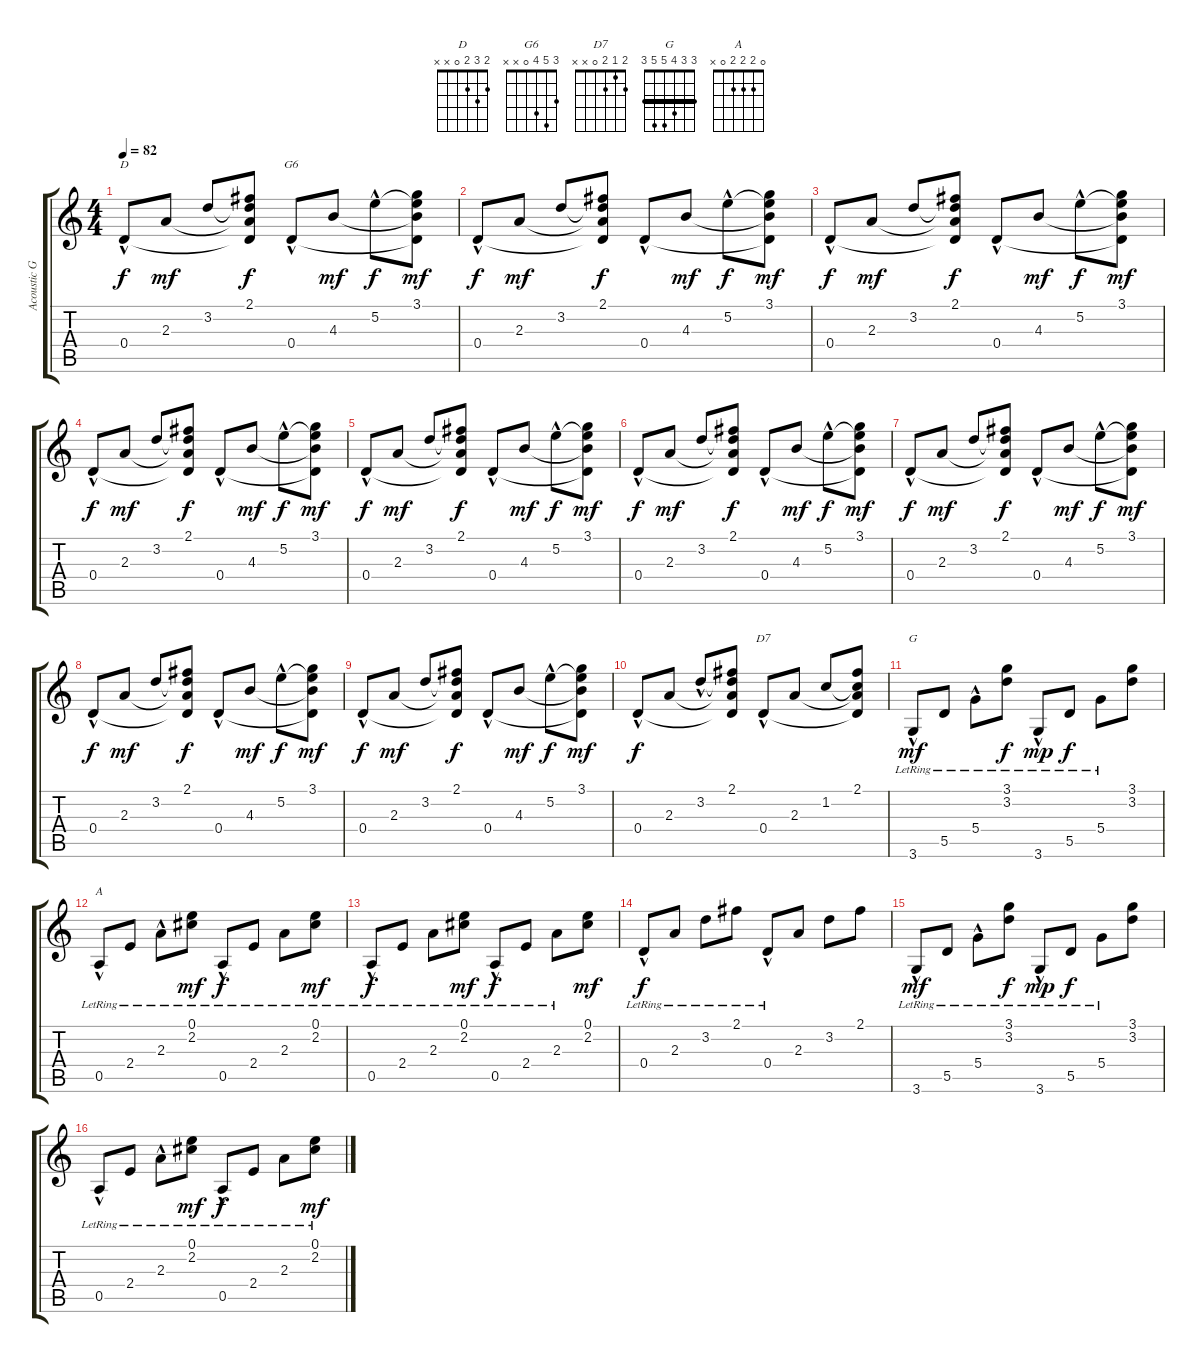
\track ("Acoustic Guitar" "Acoustic G") {instrument acousticguitarsteel}
\staff {score tabs}
\tuning (E4 B3 G3 D3 A2 E2) {hide}
\chord ("D" 2 3 2 0 x x)
\chord ("G6" 3 5 4 0 x x)
\chord ("D7" 2 1 2 0 x x)
\chord ("G" 3 3 4 5 5 3) {barre 3}
\chord ("A" 0 2 2 2 0 x)
\ts (4 4)
\section ("" "")
\tempo 82
\clef g2
\ks c
0.4{hac}.8{ch "D" dy f instrument acousticguitarsteel} 2.3.8{dy mf} 3.2.8 (2.1 3.2{t} 2.3{t} 0.4{t}).8{dy f} 0.4{hac}.8{ch "G6"} 4.3.8{dy mf} 5.2{hac}.8{dy f} (3.1 5.2{t} 4.3{t} 0.4{t}).8{dy mf} |
0.4{hac}.8{dy f} 2.3.8{dy mf} 3.2.8 (2.1 3.2{t} 2.3{t} 0.4{t}).8{dy f} 0.4{hac}.8 4.3.8{dy mf} 5.2{hac}.8{dy f} (3.1 5.2{t} 4.3{t} 0.4{t}).8{dy mf} |
0.4{hac}.8{dy f} 2.3.8{dy mf} 3.2.8 (2.1 3.2{t} 2.3{t} 0.4{t}).8{dy f} 0.4{hac}.8 4.3.8{dy mf} 5.2{hac}.8{dy f} (3.1 5.2{t} 4.3{t} 0.4{t}).8{dy mf} |
0.4{hac}.8{dy f} 2.3.8{dy mf} 3.2.8 (2.1 3.2{t} 2.3{t} 0.4{t}).8{dy f} 0.4{hac}.8 4.3.8{dy mf} 5.2{hac}.8{dy f} (3.1 5.2{t} 4.3{t} 0.4{t}).8{dy mf} |
0.4{hac}.8{dy f} 2.3.8{dy mf} 3.2.8 (2.1 3.2{t} 2.3{t} 0.4{t}).8{dy f} 0.4{hac}.8 4.3.8{dy mf} 5.2{hac}.8{dy f} (3.1 5.2{t} 4.3{t} 0.4{t}).8{dy mf} |
0.4{hac}.8{dy f} 2.3.8{dy mf} 3.2.8 (2.1 3.2{t} 2.3{t} 0.4{t}).8{dy f} 0.4{hac}.8 4.3.8{dy mf} 5.2{hac}.8{dy f} (3.1 5.2{t} 4.3{t} 0.4{t}).8{dy mf} |
0.4{hac}.8{dy f} 2.3.8{dy mf} 3.2.8 (2.1 3.2{t} 2.3{t} 0.4{t}).8{dy f} 0.4{hac}.8 4.3.8{dy mf} 5.2{hac}.8{dy f} (3.1 5.2{t} 4.3{t} 0.4{t}).8{dy mf} |
0.4{hac}.8{dy f} 2.3.8{dy mf} 3.2.8 (2.1 3.2{t} 2.3{t} 0.4{t}).8{dy f} 0.4{hac}.8 4.3.8{dy mf} 5.2{hac}.8{dy f} (3.1 5.2{t} 4.3{t} 0.4{t}).8{dy mf} |
0.4{hac}.8{dy f} 2.3.8{dy mf} 3.2.8 (2.1 3.2{t} 2.3{t} 0.4{t}).8{dy f} 0.4{hac}.8 4.3.8{dy mf} 5.2{hac}.8{dy f} (3.1 5.2{t} 4.3{t} 0.4{t}).8{dy mf} |
0.4{hac}.8{dy f} 2.3.8 3.2{hac}.8 (2.1 3.2{t} 2.3{t} 0.4{t}).8 0.4{hac}.8{ch "D7"} 2.3.8 1.2.8 (2.1 1.2{t} 2.3{t} 0.4{t}).8 |
3.6{hac lr}.8{ch "G" dy mf} 5.5{lr}.8 5.4{hac lr}.8 (3.1 3.2{lr}).8{dy f} 3.6{hac lr}.8{dy mp} 5.5{lr}.8{dy f} 5.4{lr}.8 (3.1 3.2).8 |
0.5{hac lr}.8{ch "A"} 2.4{lr}.8 2.3{hac lr}.8 (0.1{lr} 2.2{lr}).8{dy mf} 0.5{hac lr}.8{dy f} 2.4{lr}.8 2.3{lr}.8 (0.1{lr} 2.2{lr}).8{dy mf} |
0.5{hac lr}.8{dy f} 2.4{lr}.8 2.3{lr}.8 (0.1{lr} 2.2{lr}).8{dy mf} 0.5{hac lr}.8{dy f} 2.4{lr}.8 2.3{lr}.8 (0.1 2.2).8{dy mf} |
0.4{hac lr}.8{dy f} 2.3{lr}.8 3.2{lr}.8 2.1{lr}.8 0.4{hac lr}.8 2.3.8 3.2.8 2.1.8 |
3.6{hac lr}.8{dy mf} 5.5{lr}.8 5.4{hac lr}.8 (3.1 3.2{lr}).8{dy f} 3.6{hac lr}.8{dy mp} 5.5{lr}.8{dy f} 5.4{lr}.8 (3.1 3.2).8 |
0.5{hac lr}.8 2.4{lr}.8 2.3{hac lr}.8 (0.1{lr} 2.2{lr}).8{dy mf} 0.5{hac lr}.8{dy f} 2.4{lr}.8 2.3{lr}.8 (0.1{lr} 2.2{lr}).8{dy mf}
